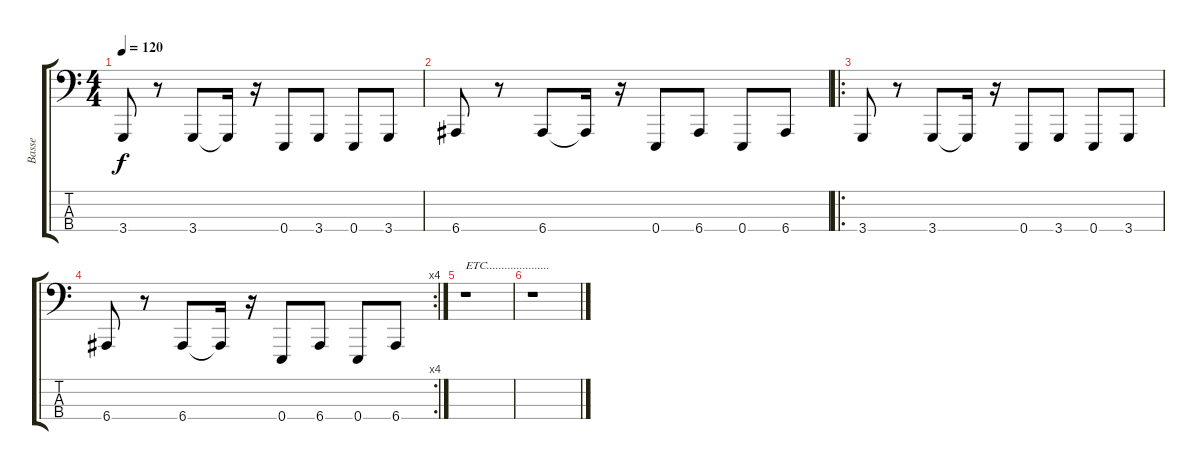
\track ("Basse" "Basse") {instrument lead8bassandlead}
\staff {score tabs}
\tuning (G2 D2 A1 E1) {hide}
\ts (4 4)
\tempo 120
\clef f4
\ks c
3.4.8{dy f} r.8 3.4.8 3.4{t}.16 r.16 0.4.8 3.4.8 0.4.8 3.4.8 |
6.4.8 r.8 6.4.8 6.4{t}.16 r.16 0.4.8 6.4.8 0.4.8 6.4.8 |
\ro
3.4.8 r.8 3.4.8 3.4{t}.16 r.16 0.4.8 3.4.8 0.4.8 3.4.8 |
\rc 4
6.4.8 r.8 6.4.8 6.4{t}.16 r.16 0.4.8 6.4.8 0.4.8 6.4.8 |
r.1{txt "ETC....................."} |
r.1
